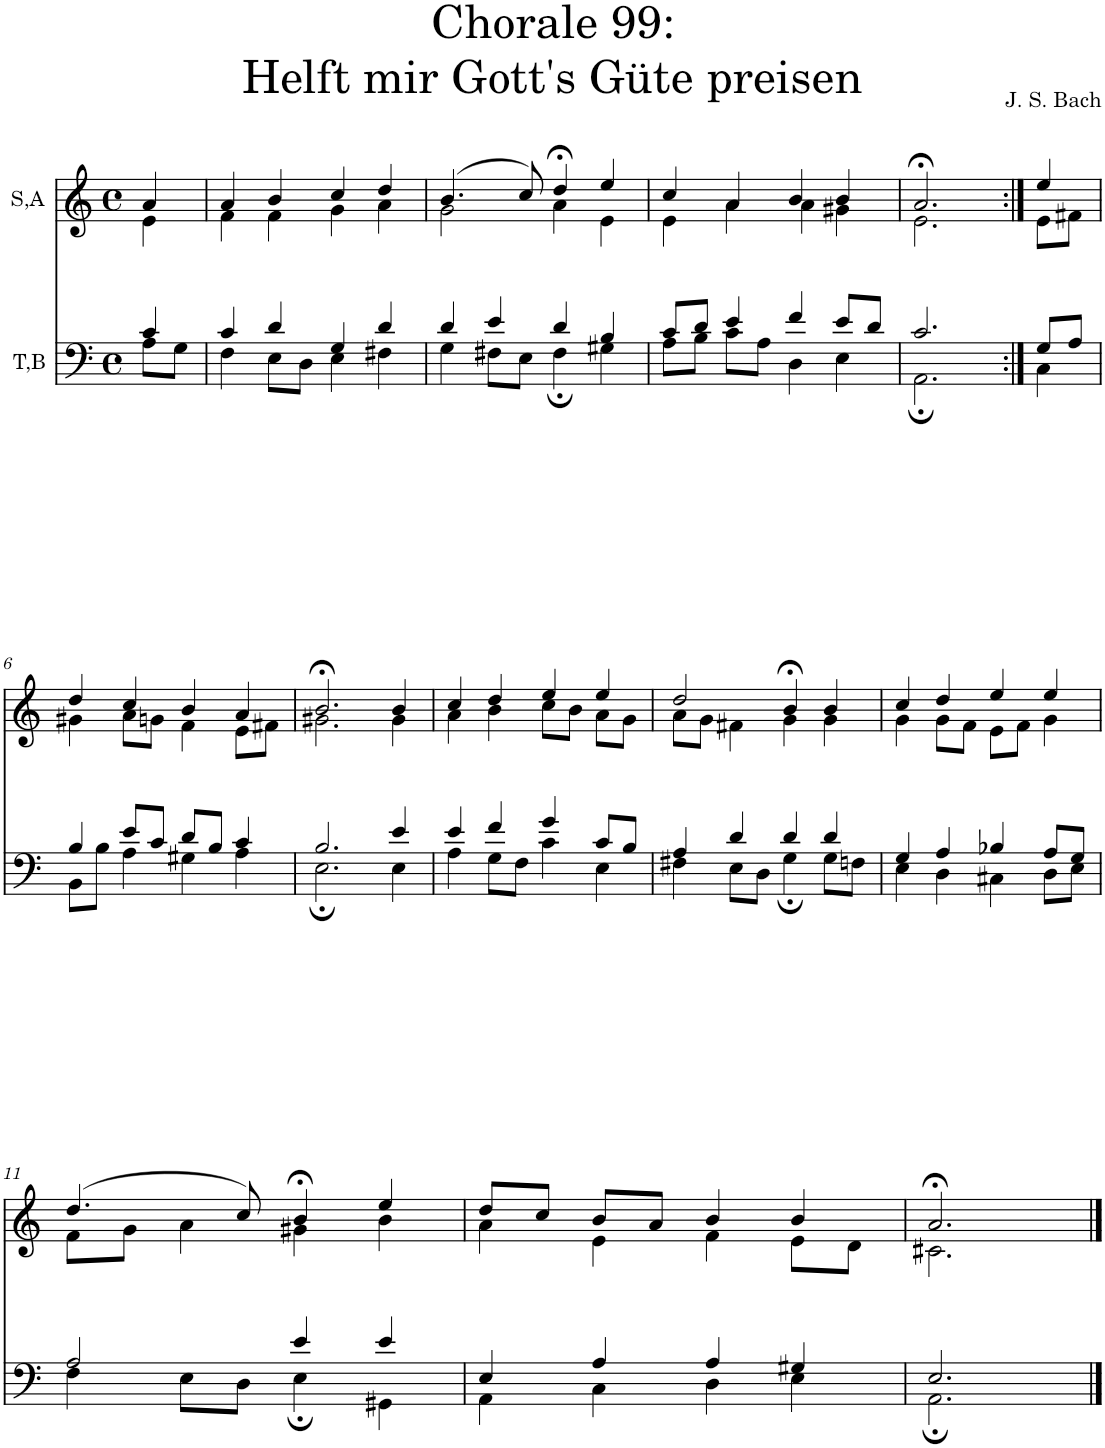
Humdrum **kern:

**kern	**kern
*part2	*part1
*staff2	*staff1
*I"T,B	*I"S,A
*clefF4	*clefG2
*k[]	*k[]
*M4/4	*M4/4
*met(c)	*met(c)
=	=
*^	*^
4c/	8A\L	4a/	4e\
.	8G\J	.	.
=1	=1	=1	=1
4c/	4F\	4a/	4f\
4d/	8E\L	4b/	4f\
.	8D\J	.	.
4G/	4E\	4cc/	4g\
4d/	4F#X\	4dd/	4a\
=2	=2	=2	=2
4d/	4G\	(>4.b/	2g\
4e/	8F#X\L	.	.
.	8E\J	8cc/)	.
4d/	4F#;\	4dd;</	4a\
4B/	4G#X\	4ee/	4e\
=3	=3	=3	=3
8c/L	8A\L	4cc/	4e\
8d/J	8B\J	.	.
4e/	8c\L	4a/	4a\
.	8A\J	.	.
4f/	4D\	4b/	4a\
8e/L	4E\	4b/	4g#X\
8d/J	.	.	.
=1432	=1432	=1432	=1432
2.c/	2.AA;\	2.a;</	2.e\
=1433:|!	=1433:|!	=1433:|!	=1433:|!
8G/L	4C\	4ee/	8e\L
8A/J	.	.	8f#X\J
!!LO:LB:g=z	!!
=6	=6	=6	=6
4B/	8BB\L	4dd/	4g#X\
.	8B\J	.	.
8e/L	4A\	4cc/	8a\L
8c/J	.	.	8gn\J
8d/L	4G#X\	4b/	4f\
8B/J	.	.	.
4c/	4A\	4a/	8e\L
.	.	.	8f#X\J
=7	=7	=7	=7
2.B/	2.E;\	2.b;</	2.g#X\
4e/	4E\	4b/	4g#\
=8	=8	=8	=8
4e/	4A\	4cc/	4a\
4f/	8G\L	4dd/	4b\
.	8F\J	.	.
4g/	4c\	4ee/	8cc\L
.	.	.	8b\J
8c/L	4E\	4ee/	8a\L
8B/J	.	.	8g\J
=9	=9	=9	=9
4A/	4F#X\	2dd/	8a\L
.	.	.	8g\J
4d/	8E\L	.	4f#X\
.	8D\J	.	.
4d/	4G;\	4b;</	4g\
4d/	8G\L	4b/	4g\
.	8Fn\J	.	.
=10	=10	=10	=10
4G/	4E\	4cc/	4g\
4A/	4D\	4dd/	8g\L
.	.	.	8f\J
4B-X/	4C#X\	4ee/	8e\L
.	.	.	8f\J
8A/L	8D\L	4ee/	4g\
8G/J	8E\J	.	.
!!LO:LB:g=z	!!
=11	=11	=11	=11
2A/	4F\	(>4.dd/	8f\L
.	.	.	8g\J
.	8E\L	.	4a\
.	8D\J	8cc/)	.
4e/	4E;\	4b;</	4g#X\
4e/	4GG#X\	4ee/	4b\
=12	=12	=12	=12
4E/	4AA\	8dd/L	4a\
.	.	8cc/J	.
4A/	4C\	8b/L	4e\
.	.	8a/J	.
4A/	4D\	4b/	4f\
4G#X/	4E\	4b/	8e\L
.	.	.	8d\J
=13	=13	=13	=13
2.E/	2.AA;\	2.a;</	2.c#X\
*v	*v	*	*
*	*v	*v
==	==
*-	*-
